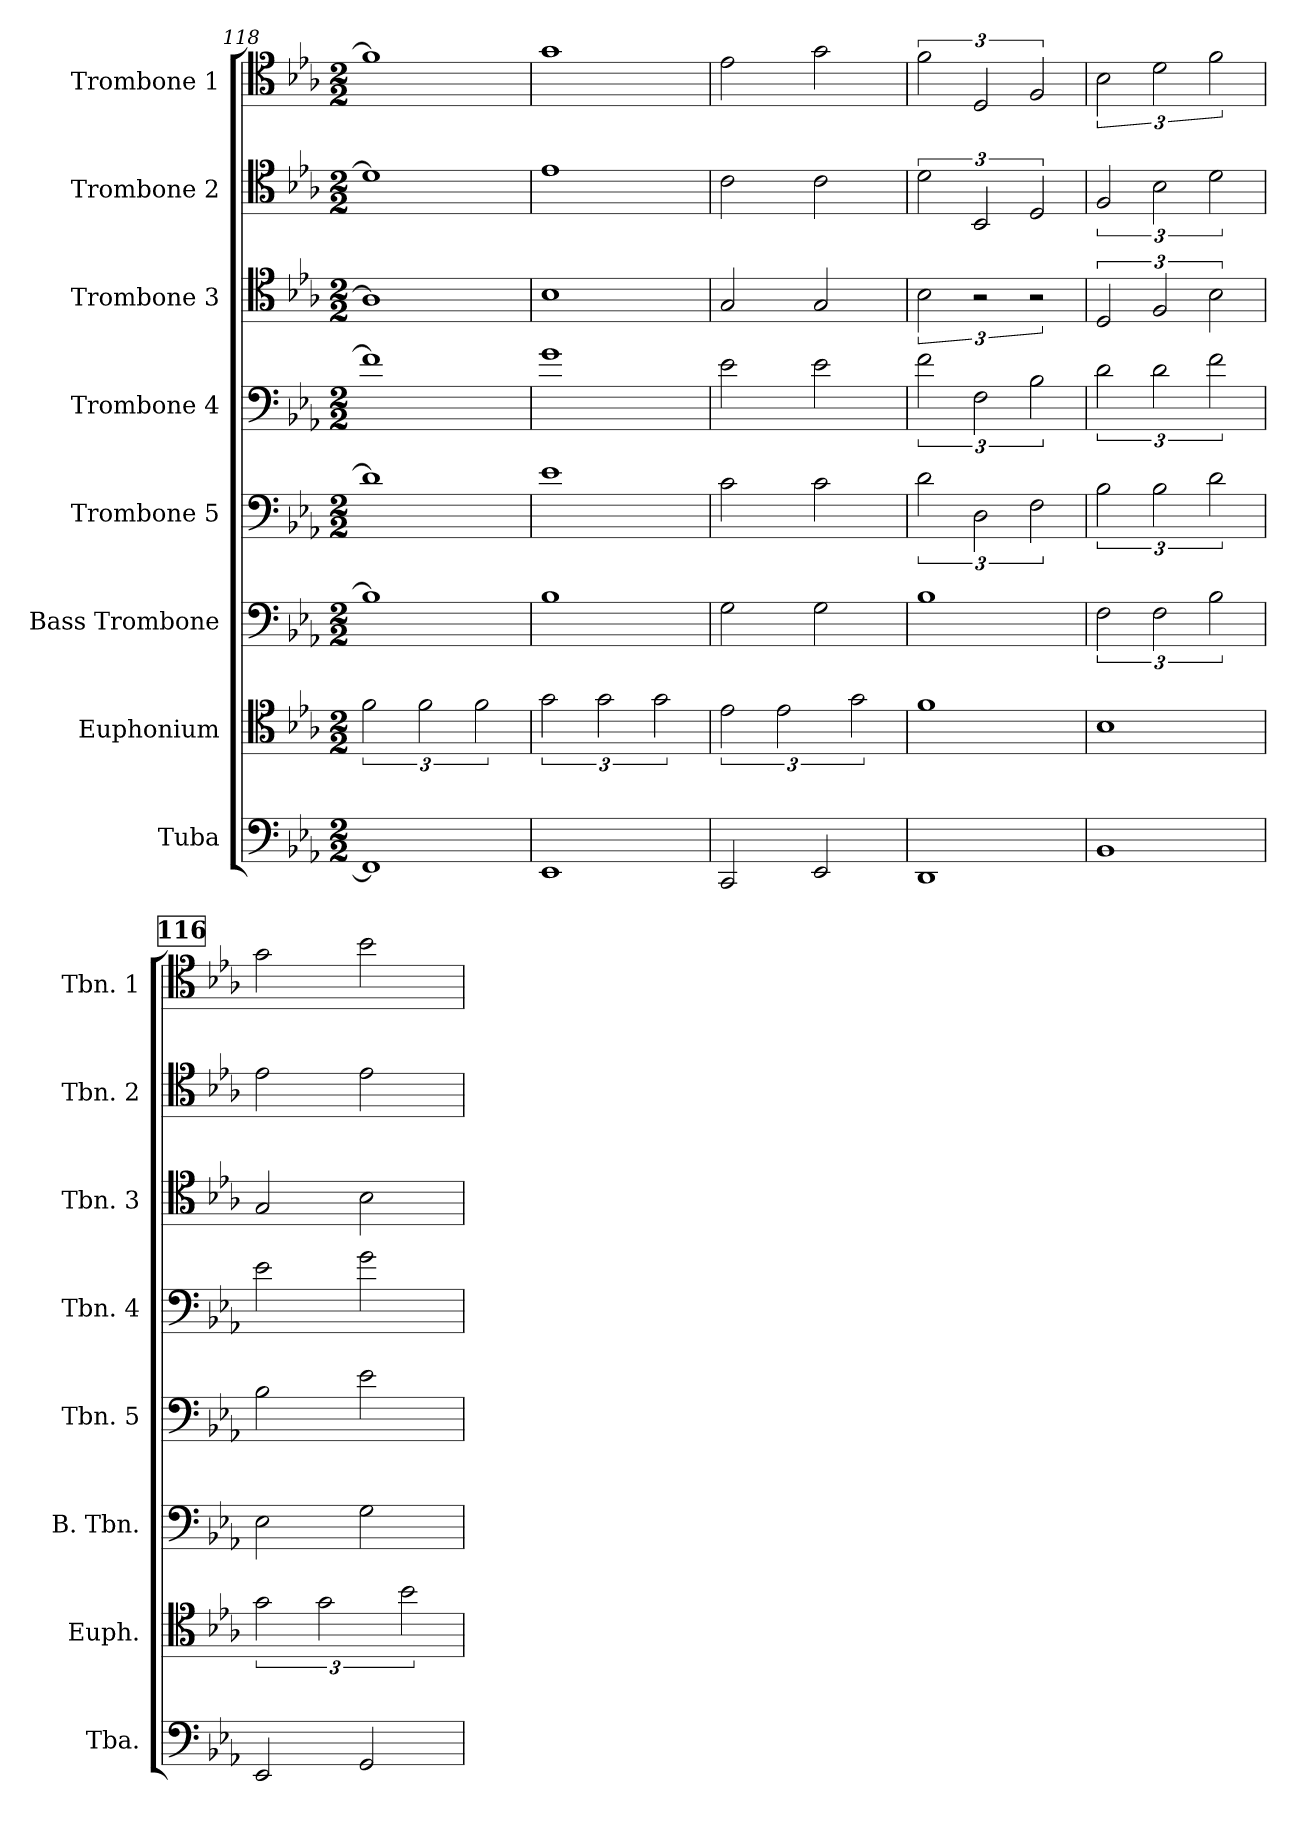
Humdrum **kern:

**kern	**kern	**kern	**kern	**kern	**kern	**kern	**kern
*part8	*part7	*part6	*part5	*part4	*part3	*part2	*part1
*staff8	*staff7	*staff6	*staff5	*staff4	*staff3	*staff2	*staff1
*I"Tuba	*I"Euphonium	*I"Bass Trombone	*I"Trombone 5	*I"Trombone 4	*I"Trombone 3	*I"Trombone 2	*I"Trombone 1
*I'Tba.	*I'Euph.	*I'B. Tbn.	*I'Tbn. 5	*I'Tbn. 4	*I'Tbn. 3	*I'Tbn. 2	*I'Tbn. 1
*clefF4	*clefC4	*clefF4	*clefF4	*clefF4	*clefC4	*clefC4	*clefC4
*k[b-e-a-]	*k[b-e-a-]	*k[b-e-a-]	*k[b-e-a-]	*k[b-e-a-]	*k[b-e-a-]	*k[b-e-a-]	*k[b-e-a-]
*M2/2	*M2/2	*M2/2	*M2/2	*M2/2	*M2/2	*M2/2	*M2/2
=118	=118	=118	=118	=118	=118	=118	=118
1FF]	3f\	1B-]	1d]	1f]	1A-]	1d]	1f]
.	3f\	.	.	.	.	.	.
.	3f\	.	.	.	.	.	.
=119	=119	=119	=119	=119	=119	=119	=119
1EE-	3g\	1B-	1e-	1g	1B-	1e-	1g
.	3g\	.	.	.	.	.	.
.	3g\	.	.	.	.	.	.
=120	=120	=120	=120	=120	=120	=120	=120
2CC/	3e-\	2G\	2c\	2e-\	2G/	2c\	2e-\
.	3e-\	.	.	.	.	.	.
2EE-/	.	2G\	2c\	2e-\	2G/	2c\	2g\
.	3g\	.	.	.	.	.	.
!!LO:PB:g=z
=121	=121	=121	=121	=121	=121	=121	=121
1DD	1f	1B-	3d\	3f\	3B-\	3d\	3f\
.	.	.	3D\	3F\	3r	3BB-/	3D/
.	.	.	3F\	3B-\	3r	3D/	3F/
=122	=122	=122	=122	=122	=122	=122	=122
1BB-	1B-	3F\	3B-\	3d\	3D/	3F/	3B-\
.	.	3F\	3B-\	3d\	3F/	3B-\	3d\
.	.	3B-\	3d\	3f\	3B-\	3d\	3f\
!!LO:REH:place=s1:a:B:fs=14:t=116
=123	=123	=123	=123	=123	=123	=123	=123
2EE-/	3g\	2E-\	2B-\	2e-\	2G/	2e-\	2g\
.	3g\	.	.	.	.	.	.
2GG/	.	2G\	2e-\	2g\	2B-\	2e-\	2b-\
.	3b-\	.	.	.	.	.	.
=	=	=	=	=	=	=	=
*-	*-	*-	*-	*-	*-	*-	*-
